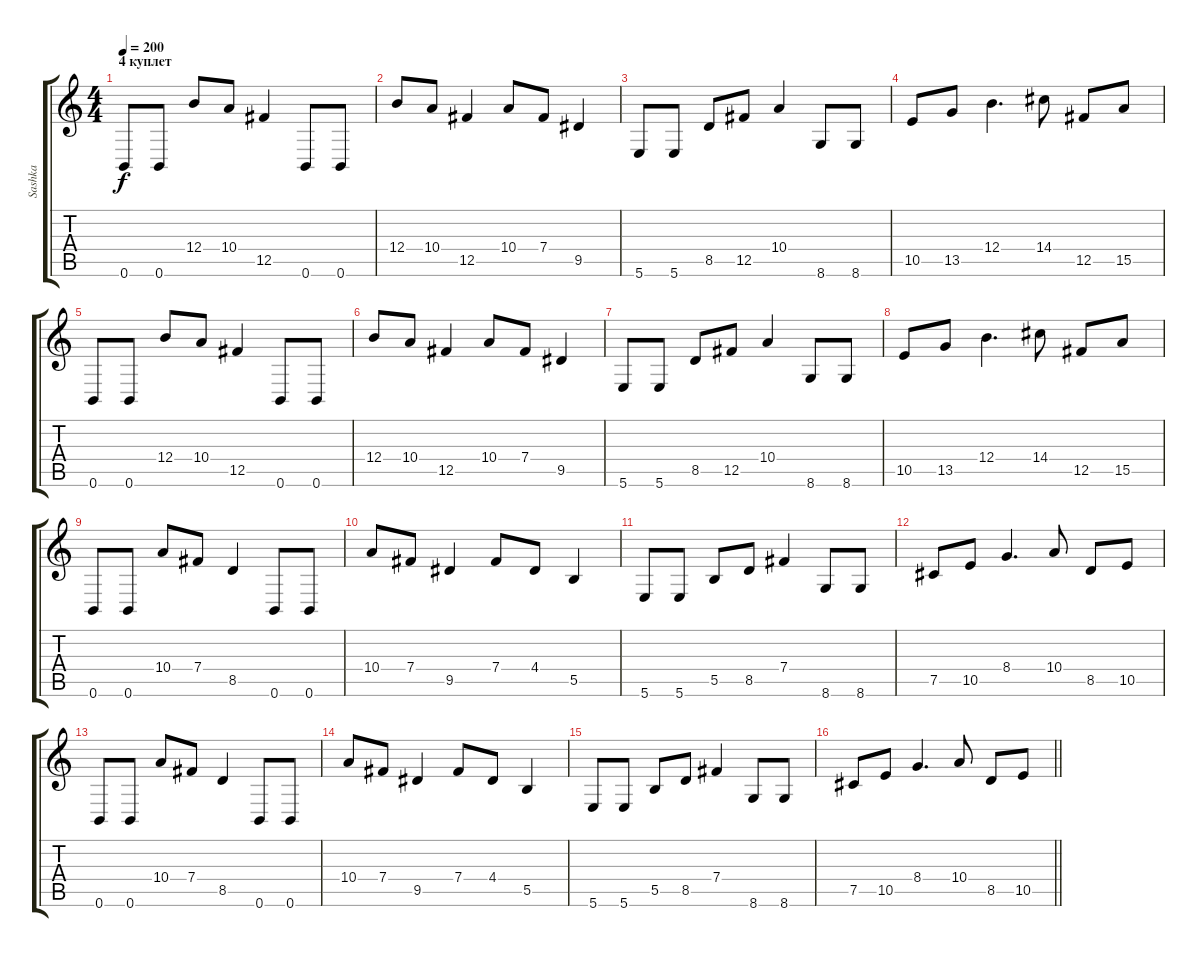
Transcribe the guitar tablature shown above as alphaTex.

\track ("Sashka" "Sashka") {instrument distortionguitar}
\staff {score tabs}
\tuning (Db4 Ab3 E3 B2 Gb2 B1) {hide}
\ts (4 4)
\section ("" "4 куплет")
\tempo 200
\clef g2
\ks c
0.6.8{dy f} 0.6.8 12.4.8 10.4.8 12.5.4 0.6.8 0.6.8 |
12.4.8 10.4.8 12.5.4 10.4.8 7.4.8 9.5.4 |
5.6.8 5.6.8 8.5.8 12.5.8 10.4.4 8.6.8 8.6.8 |
10.5.8 13.5.8 12.4.4{d} 14.4.8 12.5.8 15.5.8 |
0.6.8 0.6.8 12.4.8 10.4.8 12.5.4 0.6.8 0.6.8 |
12.4.8 10.4.8 12.5.4 10.4.8 7.4.8 9.5.4 |
5.6.8 5.6.8 8.5.8 12.5.8 10.4.4 8.6.8 8.6.8 |
10.5.8 13.5.8 12.4.4{d} 14.4.8 12.5.8 15.5.8 |
0.6.8 0.6.8 10.4.8 7.4.8 8.5.4 0.6.8 0.6.8 |
10.4.8 7.4.8 9.5.4 7.4.8 4.4.8 5.5.4 |
5.6.8 5.6.8 5.5.8 8.5.8 7.4.4 8.6.8 8.6.8 |
7.5.8 10.5.8 8.4.4{d} 10.4.8 8.5.8 10.5.8 |
0.6.8 0.6.8 10.4.8 7.4.8 8.5.4 0.6.8 0.6.8 |
10.4.8 7.4.8 9.5.4 7.4.8 4.4.8 5.5.4 |
5.6.8 5.6.8 5.5.8 8.5.8 7.4.4 8.6.8 8.6.8 |
\barLineRight lightlight
7.5.8 10.5.8 8.4.4{d} 10.4.8 8.5.8 10.5.8
